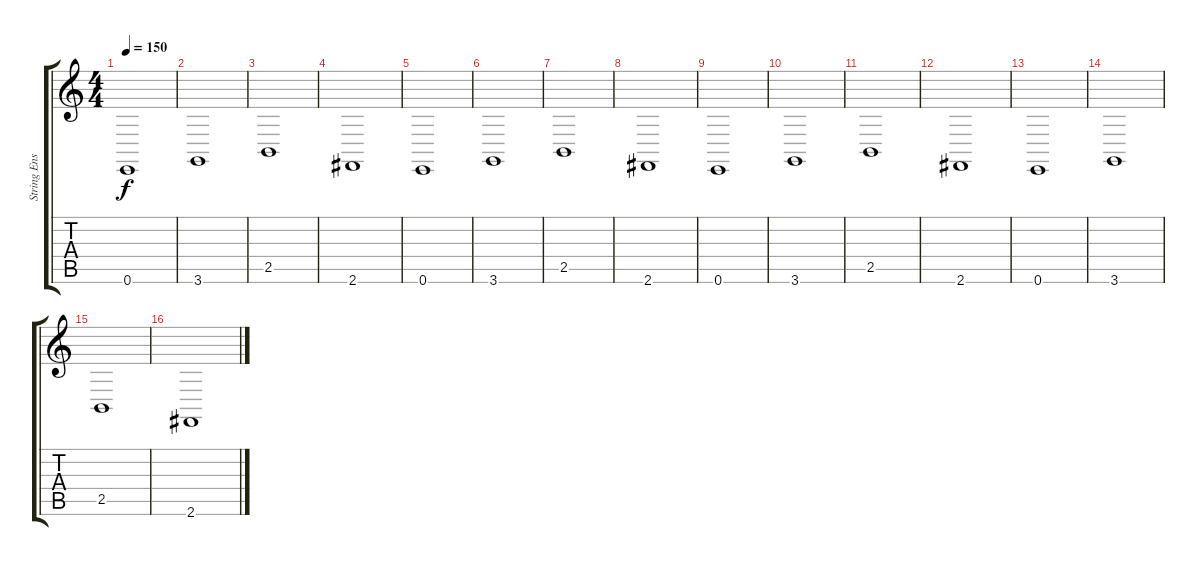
\track ("String Ensemble V" "String Ens") {instrument stringensemble1}
\staff {score tabs}
\tuning (E4 B3 G3 D3 A2 E2) {hide}
\ts (4 4)
\tempo 150
\clef g2
\ks c
0.6.1{dy f instrument stringensemble1} |
3.6.1 |
2.5.1 |
2.6.1 |
0.6.1 |
3.6.1 |
2.5.1 |
2.6.1 |
0.6.1 |
3.6.1 |
2.5.1 |
2.6.1 |
0.6.1 |
3.6.1 |
2.5.1 |
2.6.1
